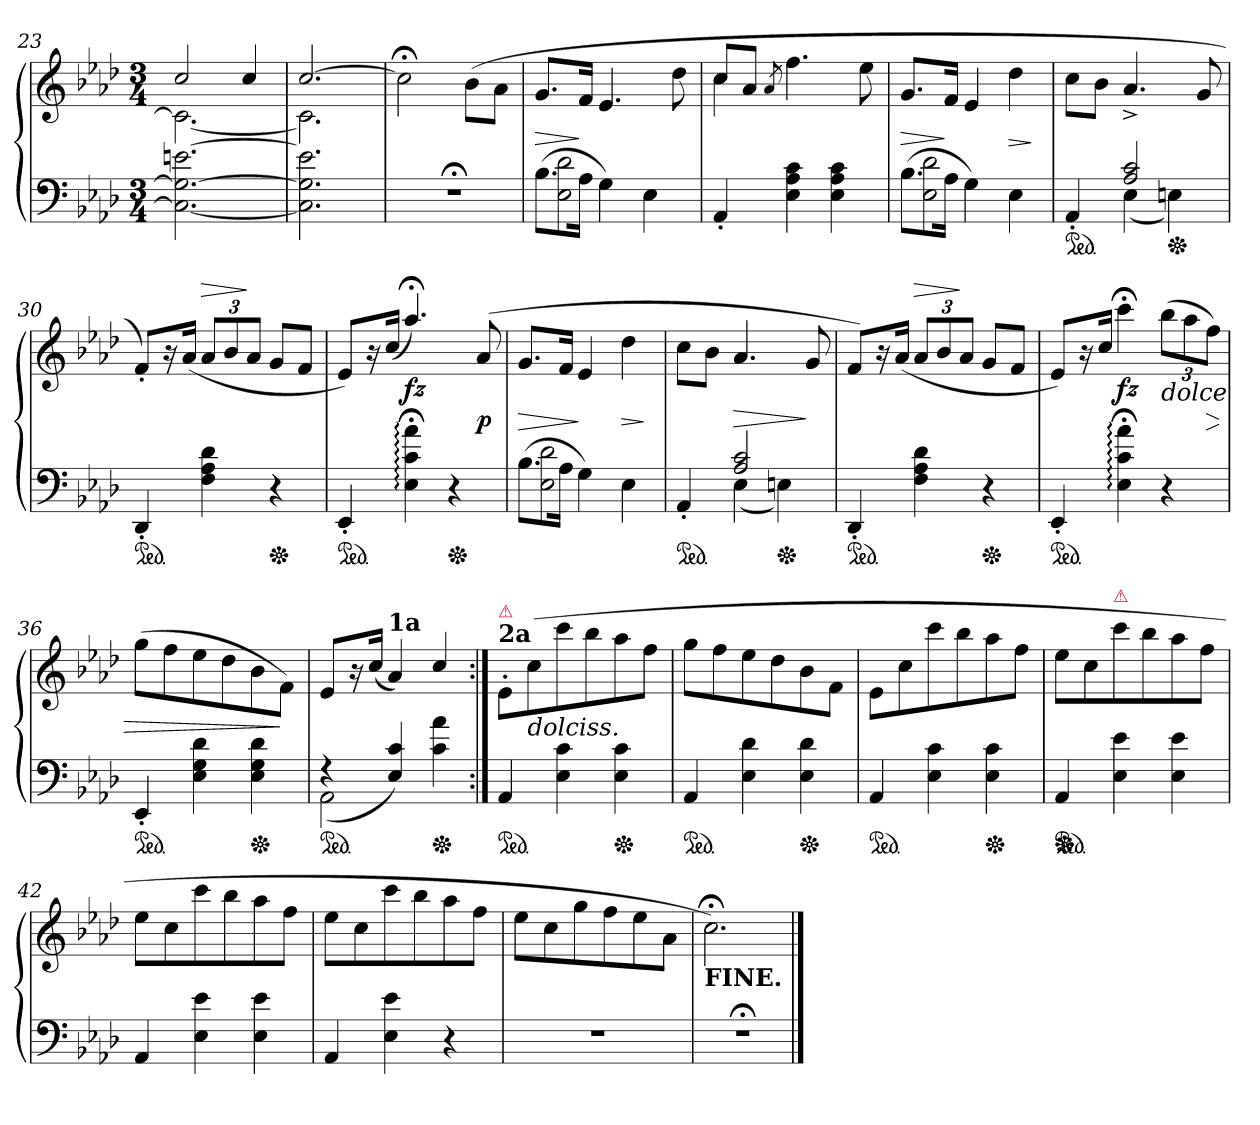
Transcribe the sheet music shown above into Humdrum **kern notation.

**kern	**kern	**dynam
*part1	*part1	*part1
*staff2	*staff1	*staff1/2
*clefF4	*clefG2	*
*k[b-e-a-d-]	*k[b-e-a-d-]	*
*A-:	*A-:	*
*M3/4	*M3/4	*
=23	=23	=23
*	*^	*
2.C_ 2.G_ [2.en	2cc	2.c_	.
.	4cc	.	.
=24	=24	=24	=24
2.C] 2.G] 2.en]	[2.cc	2.c]	.
*	*v	*v	*
=25	=25	=25
2.r;<	2cc;<]	.
.	(>8b-\L	.
.	8a-J	.
=26	=26	=26
*^	*	*
(>8.B-\L	2E- 2d-	8.gL	>
16A-Jk	.	16fJk	]
4G\)	.	4.e-	.
4E-\	4ryy	.	.
.	.	8dd-	.
*v	*v	*	*
=27	=27	=27
*	*^	*
4AA-'	8cc/L	4cc	.
.	8a-J	.	.
.	8qa-/	.	.
4E- 4A- 4c	4.ff	2ryy	.
4E- 4A- 4c	.	.	.
.	8ee-	.	.
*	*v	*v	*
=28	=28	=28
*^	*	*
(8.B-\L	2E- 2d-	8.gL	>
16A-Jk	.	16fJk	]
4G\)	.	4e-	.
4ryy	4E-	4dd-	>
*v	*v	*	*
.	.	]
=29	=29	=29
*^	*	*
*ped	*	*	*
4AA-'	4ryy	8ccL	.
.	.	8b-J	.
2A- 2c	(>4E-	4.a-^>	.
*Xped	*	*	*
.	4En)	.	.
.	.	8g	.
*v	*v	*	*
=30	=30	=30
*ped	*	*
4DD-'	8f'L)	.
.	16r	.
.	(16a-Jk	.
!	!	!LO:HP:a
4F 4A- 4d-	12a-L	>
.	12b-	.
.	12a-J	]
*Xped	*	*
4r	8gL	.
.	8fJ	.
=31	=31	=31
*ped	*	*
4EE-'	8e-L)	.
.	16r	.
.	(<16ccJk	.
4E-;: 4c;: 4a-;:	4.aa-;</)	fz
*Xped	*	*
4r	.	.
.	(8a-	p
=32	=32	=32
*^	*	*
(8.B-\L	2E- 2d-	8.gL	>
16A-Jk	.	16fJk	.
4G\)	.	4e-	]
4ryy	4E-	4dd-	>
*v	*v	*	*
.	.	]
=33	=33	=33
*^	*	*
*ped	*	*	*
4AA-'	4ryy	8ccL	.
.	.	8b-J	.
2A- 2c	(>4E-	4.a-	>
*Xped	*	*	*
.	4En)	.	.
.	.	8g	]
*v	*v	*	*
=34	=34	=34
*ped	*	*
4DD-'	8fL)	.
.	16r	.
.	(16a-Jk	.
!	!	!LO:HP:a
4F 4A- 4d-	12a-L	>
.	12b-	.
.	12a-J	]
*Xped	*	*
4r	8gL	.
.	8fJ	.
=35	=35	=35
*ped	*	*
4EE-'	8e-L)	.
.	16r	.
.	16ccJk	.
4E-;: 4c;: 4a-;:	4ccc;<	fz
!	!LO:TX:b:i:t=dolce	!
4r	(12bb-L	.
.	12aa-	.
.	12ffJ)	>
=36	=36	=36
*ped	*	*
4EE-'	(8ggL	.
.	8ff	.
4E- 4G 4d-	8ee-	.
.	8dd-	.
*Xped	*	*
4E- 4G 4d-	8b-	.
.	8fJ)	]
=37	=37	=37
*^	*	*
*ped	*	*	*
4r	(2AA-	8e-L	.
.	.	16r	.
.	.	(16ccJk	.
!	!	!LO:TX:a:B:t=1a	!
4E- 4c)	.	4a-)	.
!LO:TX:a:color=crimson:t=⚠	!	!	!
*Xped	*	*	*
4c\ 4a-\	4ryy	4cc/	.
=38:|!	=38:|!	=38:|!	=38:|!
!	!	!LO:TX:a:B:t=2a	!
!	!	!LO:TX:a:color=crimson:t=⚠	!
*v	*v	*	*
*ped	*	*
4AA-	8e-'L	.
!	!LO:TX:b:i:t=dolciss.	!
.	(8cc	.
4E- 4c	8ccc	.
.	8bb-	.
*Xped	*	*
4E- 4c	8aa-	.
.	8ffJ	.
=39	=39	=39
*ped	*	*
4AA-	8ggL	.
.	8ff	.
4E- 4d-	8ee-	.
.	8dd-	.
*Xped	*	*
4E- 4d-	8b-	.
.	8fJ	.
=40	=40	=40
*ped	*	*
4AA-	8e-L	.
.	8cc	.
4E- 4c	8ccc	.
.	8bb-	.
*Xped	*	*
4E- 4c	8aa-	.
.	8ffJ	.
=41	=41	=41
*ped	*	*
*Xped	*	*
4AA-	8ee-L	.
.	8cc	.
!	!LO:TX:a:color=crimson:t=⚠	!
4E- 4e-	8ccc	.
.	8bb-	.
4E- 4e-	8aa-	.
.	8ffJ	.
=42	=42	=42
4AA-	8ee-L	.
.	8cc	.
4E- 4e-	8ccc	.
.	8bb-	.
4E- 4e-	8aa-	.
.	8ffJ	.
=43	=43	=43
4AA-	8ee-L	.
.	8cc	.
4E- 4e-	8ccc	.
.	8bb-	.
4r	8aa-	.
.	8ffJ	.
=44	=44	=44
2.r	8ee-L	.
.	8cc	.
.	8gg	.
.	8ff	.
.	8ee-	.
.	8a-J	.
=45	=45	=45
!	!LO:TX:b:B:t=FINE.	!
2.r;<	2.cc;<)	.
==	==	==
*-	*-	*-
